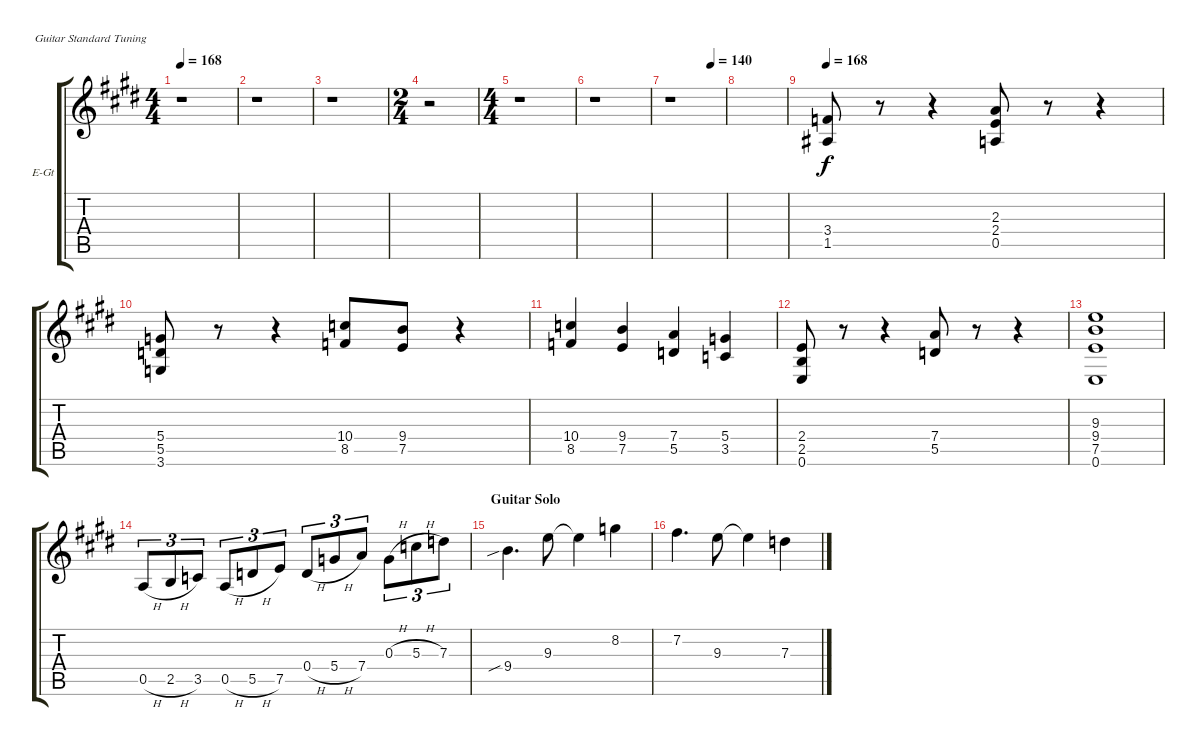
\bracketExtendMode groupsimilarinstruments
\firstSystemTrackNameOrientation horizontal
\otherSystemsTrackNameOrientation horizontal
\track ("Guitar III" "E-Gt") {instrument overdrivenguitar}
\staff {score tabs}
\tuning (E4 B3 G3 D3 A2 E2)
\ts (4 4)
\tempo 168
\clef g2
\scale
1.10845
\ks e
r.1{dy f} |
\scale
0.891551 r.1 |
\scale
1.07818 r.1 |
\ts (2 4)
\scale
0.921816 r.2 |
\ts (4 4)
\scale
1.10845 r.1 |
\scale
0.891551 r.1 |
\tempo (140 0.75)
\scale
1.07818 r.1 |
\scale
0.921816 |
\tempo 168
\scale
1.07818 (1.5 3.4).8 r.8 r.4 (0.5 2.4 2.3).8 r.8 r.4 |
\scale
0.921816 (3.6 5.5 5.4).8 r.8 r.4 (8.5 10.4).8 (7.5 9.4).8 r.4 |
\scale
1.07818 (8.5 10.4).4 (7.5 9.4).4 (5.5 7.4).4 (3.5 5.4).4 |
\scale
0.921816 (0.6 2.5 2.4).8 r.8 r.4 (5.5 7.4).8 r.8 r.4 |
\scale
1.07818 (0.6 7.5 9.4 9.3).1 |
\scale
0.921816 0.5{h}.8{tu (3 2)} 2.5{h}.8{tu (3 2)} 3.5.8{tu (3 2)} 0.5{h}.8{tu (3 2)} 5.5{h}.8{tu (3 2)} 7.5.8{tu (3 2)} 0.4{h}.8{tu (3 2)} 5.4{h}.8{tu (3 2)} 7.4.8{tu (3 2)} 0.3{h}.8{tu (3 2)} 5.3{h}.8{tu (3 2)} 7.3.8{tu (3 2)} |
\section ("" "Guitar Solo")
\scale
1.07818 9.4{sib}.4{d} 9.3.8 9.3{t}.4 8.2.4 |
\scale
0.921816 7.2.4{d} 9.3.8 9.3{t}.4 7.3.4
